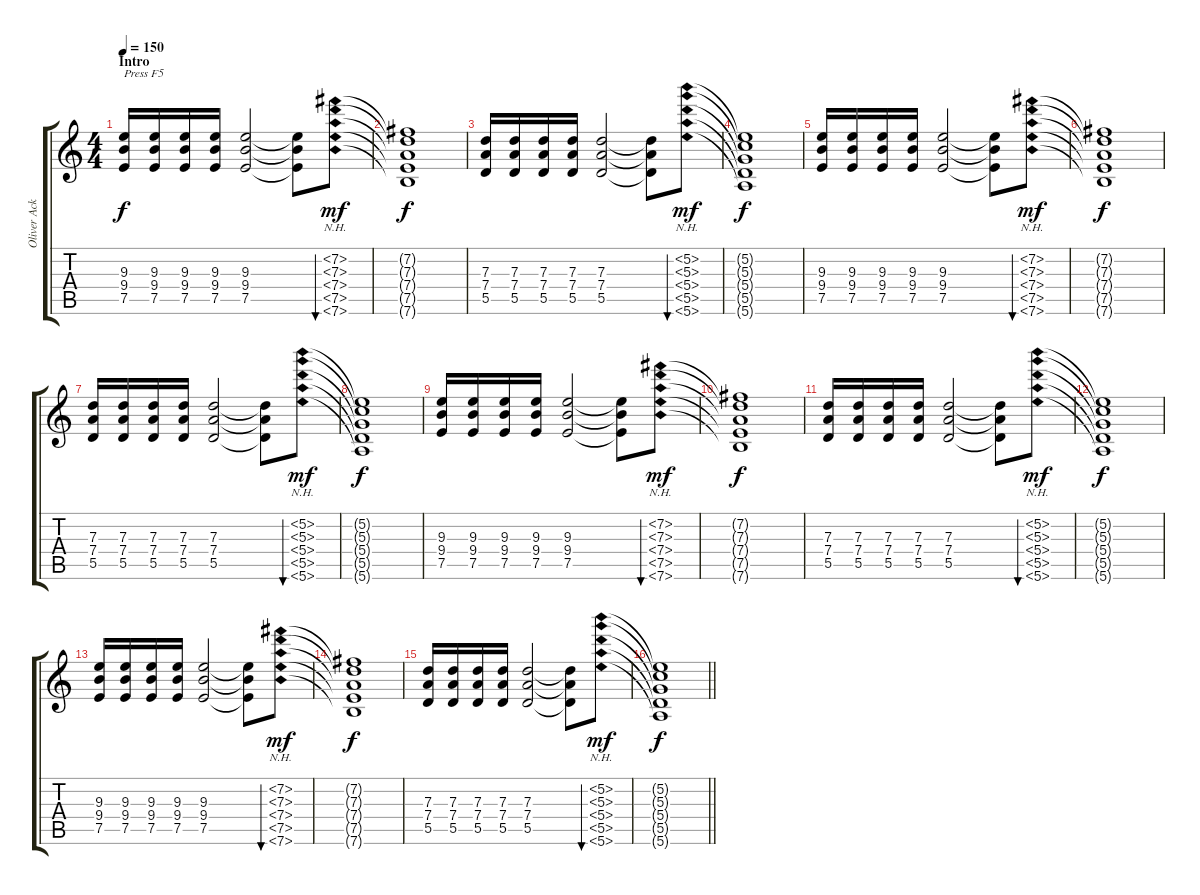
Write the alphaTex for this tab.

\track ("Oliver Ackermann - Guitar" "Oliver Ack") {instrument overdrivenguitar}
\staff {score tabs}
\tuning (E4 B3 G3 D3 A2 E2) {hide}
\ts (4 4)
\section ("" "Intro")
\tempo 150
\clef g2
\ks c
(9.3 9.4 7.5).16{txt "Press F5" dy f instrument overdrivenguitar} (9.3 9.4 7.5).16 (9.3 9.4 7.5).16 (9.3 9.4 7.5).16 (9.3 9.4 7.5).2 (9.3{t} 9.4{t} 7.5{t}).8 (7.2{nh} 7.3{nh} 7.4{nh} 7.5{nh} 7.6{nh}).8{bu 120 dy mf} |
(7.2{t} 7.3{t} 7.4{t} 7.5{t} 7.6{t}).1{dy f} |
(7.3 7.4 5.5).16 (7.3 7.4 5.5).16 (7.3 7.4 5.5).16 (7.3 7.4 5.5).16 (7.3 7.4 5.5).2 (7.3{t} 7.4{t} 5.5{t}).8 (5.2{nh} 5.3{nh} 5.4{nh} 5.5{nh} 5.6{nh}).8{bu 120 dy mf} |
(5.2{t} 5.3{t} 5.4{t} 5.5{t} 5.6{t}).1{dy f} |
(9.3 9.4 7.5).16 (9.3 9.4 7.5).16 (9.3 9.4 7.5).16 (9.3 9.4 7.5).16 (9.3 9.4 7.5).2 (9.3{t} 9.4{t} 7.5{t}).8 (7.2{nh} 7.3{nh} 7.4{nh} 7.5{nh} 7.6{nh}).8{bu 120 dy mf} |
(7.2{t} 7.3{t} 7.4{t} 7.5{t} 7.6{t}).1{dy f} |
(7.3 7.4 5.5).16 (7.3 7.4 5.5).16 (7.3 7.4 5.5).16 (7.3 7.4 5.5).16 (7.3 7.4 5.5).2 (7.3{t} 7.4{t} 5.5{t}).8 (5.2{nh} 5.3{nh} 5.4{nh} 5.5{nh} 5.6{nh}).8{bu 120 dy mf} |
(5.2{t} 5.3{t} 5.4{t} 5.5{t} 5.6{t}).1{dy f} |
(9.3 9.4 7.5).16 (9.3 9.4 7.5).16 (9.3 9.4 7.5).16 (9.3 9.4 7.5).16 (9.3 9.4 7.5).2 (9.3{t} 9.4{t} 7.5{t}).8 (7.2{nh} 7.3{nh} 7.4{nh} 7.5{nh} 7.6{nh}).8{bu 120 dy mf} |
(7.2{t} 7.3{t} 7.4{t} 7.5{t} 7.6{t}).1{dy f} |
(7.3 7.4 5.5).16 (7.3 7.4 5.5).16 (7.3 7.4 5.5).16 (7.3 7.4 5.5).16 (7.3 7.4 5.5).2 (7.3{t} 7.4{t} 5.5{t}).8 (5.2{nh} 5.3{nh} 5.4{nh} 5.5{nh} 5.6{nh}).8{bu 120 dy mf} |
(5.2{t} 5.3{t} 5.4{t} 5.5{t} 5.6{t}).1{dy f} |
(9.3 9.4 7.5).16 (9.3 9.4 7.5).16 (9.3 9.4 7.5).16 (9.3 9.4 7.5).16 (9.3 9.4 7.5).2 (9.3{t} 9.4{t} 7.5{t}).8 (7.2{nh} 7.3{nh} 7.4{nh} 7.5{nh} 7.6{nh}).8{bu 120 dy mf} |
(7.2{t} 7.3{t} 7.4{t} 7.5{t} 7.6{t}).1{dy f} |
(7.3 7.4 5.5).16 (7.3 7.4 5.5).16 (7.3 7.4 5.5).16 (7.3 7.4 5.5).16 (7.3 7.4 5.5).2 (7.3{t} 7.4{t} 5.5{t}).8 (5.2{nh} 5.3{nh} 5.4{nh} 5.5{nh} 5.6{nh}).8{bu 120 dy mf} |
\barLineRight lightlight
(5.2{t} 5.3{t} 5.4{t} 5.5{t} 5.6{t}).1{dy f}
